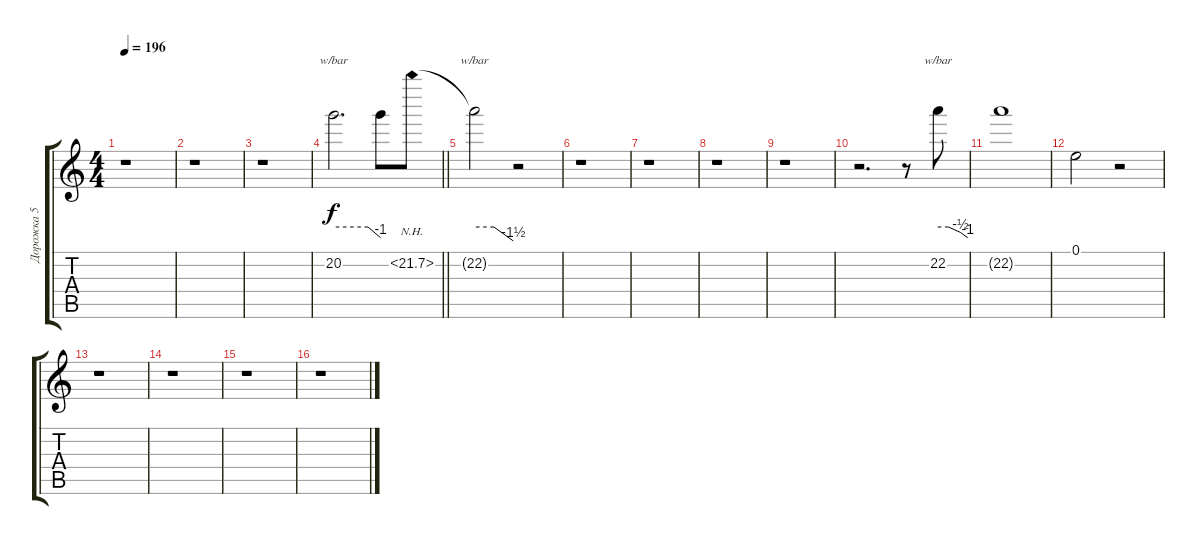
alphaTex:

\track ("Дорожка 5" "Дорожка 5") {instrument distortionguitar}
\staff {score tabs}
\tuning (E4 B3 G3 D3 A2 E2) {hide}
\ts (4 4)
\tempo 196
\clef g2
\ks c
r.1{dy f} |
r.1 |
r.1 |
\barLineRight lightlight
20.2.2{d tbe (custom default 0 0 44 0 60 -4)} 20.2{t}.8 22.2{nh}.8 |
22.2{t}.2{tbe (custom default 0 0 30 0 60 -6)} r.2 |
r.1 |
r.1 |
r.1 |
r.1 |
r.2{d} r.8 22.2.8{tbe (custom default 0 0 21 0 45 -2 60 -4)} |
22.2{t}.1 |
0.1.2 r.2 |
r.1 |
r.1 |
r.1 |
r.1
